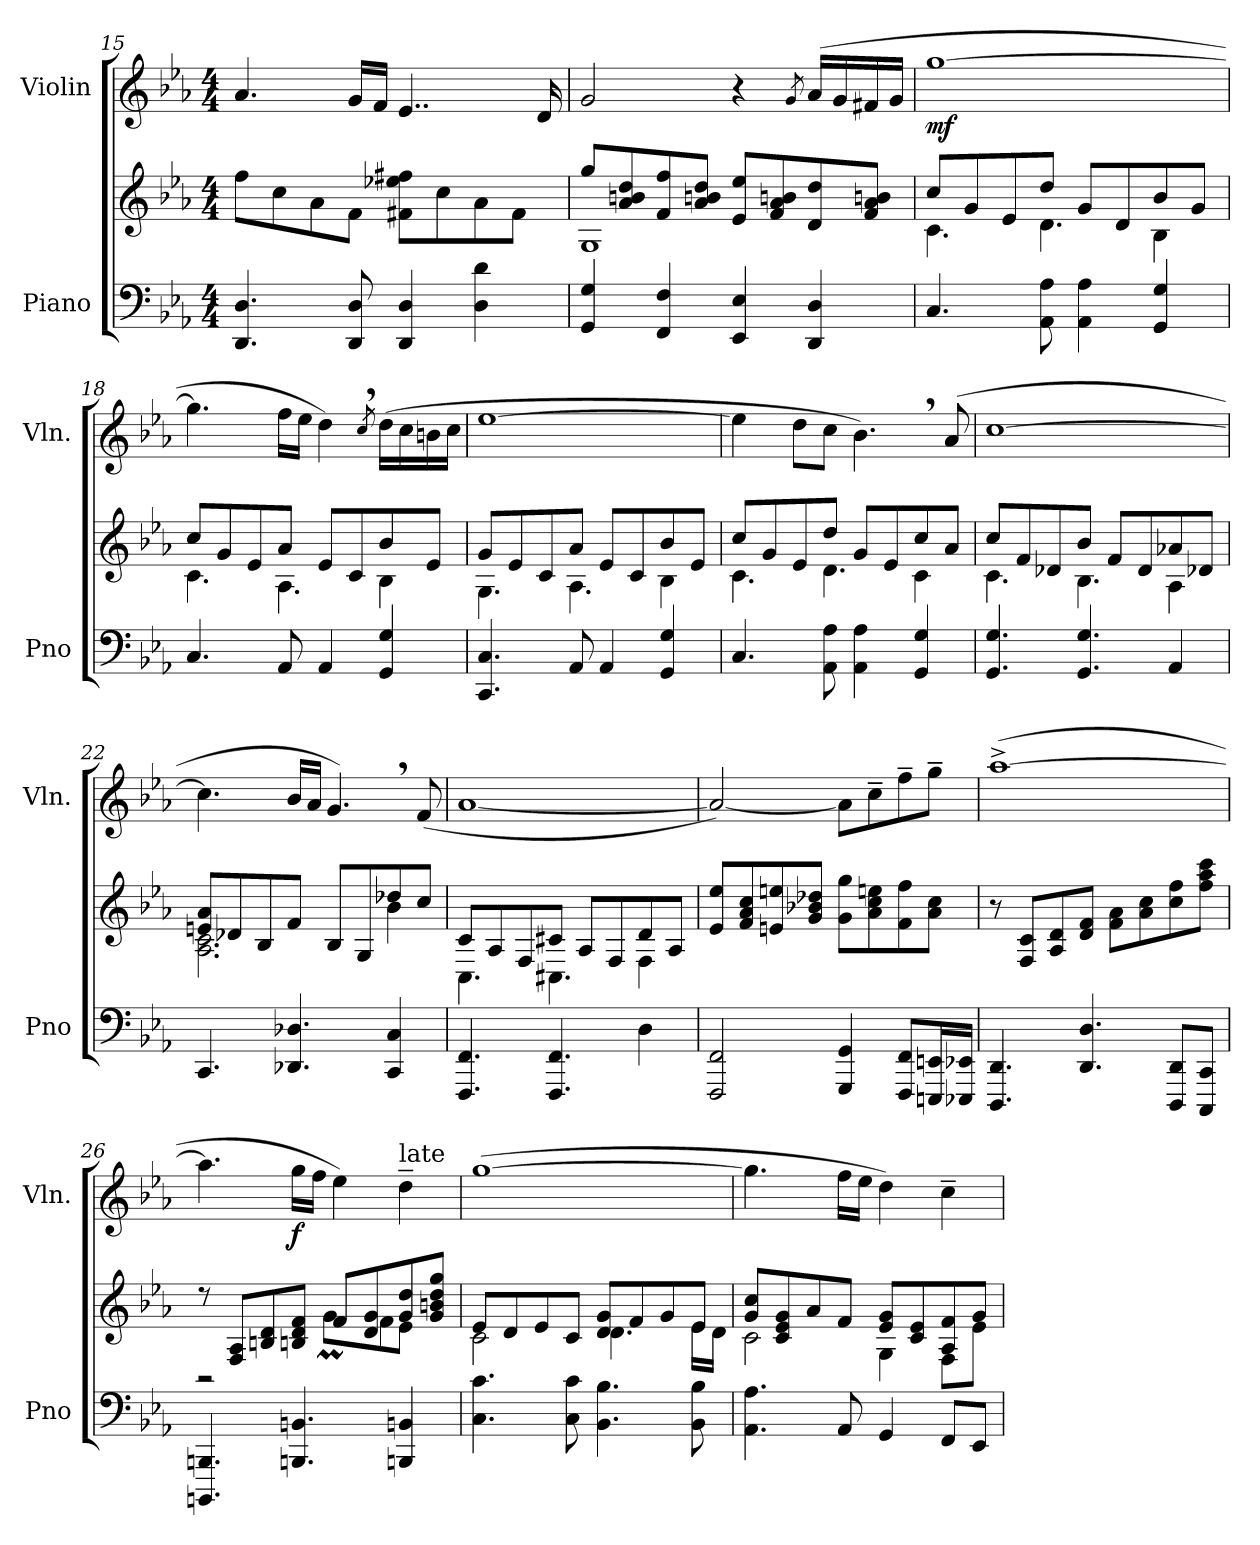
**kern	**kern	**kern	**dynam
*part2	*part2	*part1	*part1
*staff3	*staff2	*staff1	*staff1
*I"Piano	*	*I"Violin	*
*I'Pno	*	*I'Vln.	*
*clefF4	*clefG2	*clefG2	*
*k[b-e-a-]	*k[b-e-a-]	*k[b-e-a-]	*
*M4/4	*M4/4	*M4/4	*
=15	=15	=15	=15
4.DD/ 4.D/	8ff\L	4.a-/	.
.	8cc\	.	.
.	8a-\	.	.
8DD/ 8D/	8f\J	16g/LL	.
.	.	16f/JJ	.
4DD/ 4D/	8f#X\ 8ee-X\ 8ff#X\L	4..e-/	.
.	8cc\	.	.
4D\ 4d\	8a-\	.	.
.	8f#\J	.	.
.	.	16d/	.
=16	=16	=16	=16
*	*^	*	*
4GG/ 4G/	8gg/L	1G	2g/	.
.	8a-/ 8bn/ 8dd/	.	.	.
4FF/ 4F/	8f/ 8ff/	.	.	.
.	8a-/ 8bn/ 8dd/J	.	.	.
4EE-/ 4E-/	8e-/ 8ee-/L	.	4r	.
.	8f/ 8a-/ 8bn/	.	.	.
.	.	.	8qg/	.
4DD/ 4D/	8d/ 8dd/	.	(>16a-/LL	.
.	.	.	16g/	.
.	8f/ 8a-/ 8bn/J	.	16f#X/	.
.	.	.	16g/JJ	.
=17	=17	=17	=17	=17
!	!	!	!	!LO:DY:b
4.C/	8cc/L	4.c\	[1gg	mf
.	8g/	.	.	.
.	8e-/	.	.	.
8AA-\ 8A-\	8dd/J	4.d\	.	.
4AA-\ 4A-\	8g/L	.	.	.
.	8d/	.	.	.
4GG/ 4G/	8b-/	4B-\	.	.
.	8g/J	.	.	.
!!LO:LB:g=z
=18	=18	=18	=18	=18
4.C/	8cc/L	4.c\	4.gg\]	.
.	8g/	.	.	.
.	8e-/	.	.	.
8AA-/	8a-/J	4.A-\	16ff\LL	.
.	.	.	16ee-\JJ	.
4AA-/	8e-/L	.	4dd,\)	.
.	8c/	.	.	.
.	.	.	8qcc/	.
4GG/ 4G/	8b-/	4B-\	(>16dd\LL	.
.	.	.	16cc\	.
.	8e-/J	.	16bn\	.
.	.	.	16cc\JJ	.
=19	=19	=19	=19	=19
4.CC/ 4.C/	8g/L	4.G\	[1ee-	.
.	8e-/	.	.	.
.	8c/	.	.	.
8AA-/	8a-/J	4.A-\	.	.
4AA-/	8e-/L	.	.	.
.	8c/	.	.	.
4GG/ 4G/	8b-/	4B-\	.	.
.	8e-/J	.	.	.
=20	=20	=20	=20	=20
4.C/	8cc/L	4.c\	4ee-\]	.
.	8g/	.	.	.
.	8e-/	.	8dd\L	.
8AA-\ 8A-\	8dd/J	4.d\	8cc\J	.
4AA-\ 4A-\	8g/L	.	4.b-,\)	.
.	8e-/	.	.	.
4GG/ 4G/	8cc/	4c\	.	.
.	8a-/J	.	(>8a-/	.
=21	=21	=21	=21	=21
4.GG/ 4.G/	8cc/L	4.c\	[1cc	.
.	8f/	.	.	.
.	8d-X/	.	.	.
4.GG/ 4.G/	8b-/J	4.B-\	.	.
.	8f/L	.	.	.
.	8d-/	.	.	.
4AA-/	8a-X/	4A-\	.	.
.	8d-X/J	.	.	.
!!LO:PB:g=z
=22	=22	=22	=22	=22
4.CC/	8en/ 8a-/L	2.A-\ 2.c\	4.cc\]	.
.	8d-X/	.	.	.
.	8B-/	.	.	.
4.DD-X/ 4.D-X/	8f/J	.	16b-/LL	.
.	.	.	16a-/JJ	.
.	8B-/L	.	4.g,/)	.
.	8G/	.	.	.
4CC/ 4C/	8dd-X/	4b-\	.	.
.	8cc/J	.	(>8f/	.
=23	=23	=23	=23	=23
4.FFF/ 4.FF/	8c/L	4.C\	[1a-	.
.	8A-/	.	.	.
.	8F/	.	.	.
4.FFF/ 4.FF/	8c#X/J	4.C#X\	.	.
.	8A-/L	.	.	.
.	8F/	.	.	.
4D\	8d/	4F\	.	.
.	8A-/J	.	.	.
*	*v	*v	*	*
=24	=24	=24	=24
2FFF/ 2FF/	8e-/ 8ee-/L	2a-/_)	.
.	8f/ 8a-/ 8cc/	.	.
.	8en/ 8een/	.	.
.	8g/ 8b-X/ 8dd-X/J	.	.
4GGG/ 4GG/	8g\ 8gg\L	8a-\L]	.
.	8a-\ 8cc\ 8een\	8cc~\	.
8FFF/ 8FF/L	8f\ 8ff\	8ff~\	.
16EEEn/ 16EEn/L	8a-\ 8cc\J	8gg~\J	.
16EEE-X/ 16EE-X/JJ	.	.	.
=25	=25	=25	=25
4.DDD/ 4.DD/	8r	(>[1aa-^	.
.	8F/ 8c/L	.	.
.	8A-/ 8d/	.	.
4.DD/ 4.D/	8d/ 8f/J	.	.
.	8f\ 8a-\L	.	.
.	8a-\ 8cc\	.	.
8DDD/ 8DD/L	8cc\ 8ff\	.	.
8CCC/ 8CC/J	8ff\ 8aa-\ 8ccc\J	.	.
!!LO:LB:g=z
=26	=26	=26	=26
*	*^	*	*
4.BBBBn/ 4.BBBn/	8r	2r	4.aa-\]	.
.	8F/ 8A-/L	.	.	.
.	8Bn/ 8d/	.	.	.
!	!	!	!	!LO:DY:b
4.BBBn/ 4.BBn/	8Bn/ 8d/ 8f/J	.	16gg\LL	f
.	.	.	16ff\JJ	.
.	8f/L	8gm\L	4ee-\)	.
.	8d/ 8g/	8f\	.	.
!	!	!	!LO:TX:a:t=late	!
4BBBn/ 4BBn/	8g/ 8dd/	8e-\J	4dd~\	.
.	8g/ 8bn/ 8dd/ 8gg/J	8ryy	.	.
=27	=27	=27	=27	=27
4.C\ 4.c\	8e-/L	2c\	(>[1gg	.
.	8d/	.	.	.
.	8e-/	.	.	.
8C\ 8c\	8c/J	.	.	.
4.BB-\ 4.B-\	8d/ 8g/L	4.d\	.	.
.	8f/	.	.	.
.	8g/	.	.	.
8BB-\ 8B-\	8e-/J	16e-\LL	.	.
.	.	16d\JJ	.	.
=28	=28	=28	=28	=28
4.AA-\ 4.A-\	8g/ 8cc/L	2c\	4.gg\]	.
.	8c/ 8e-/ 8g/	.	.	.
.	8a-/	.	.	.
8AA-/	8f/J	.	16ff\LL	.
.	.	.	16ee-\JJ	.
4GG/	8e-/ 8g/L	4G\	4dd\)	.
.	8c/ 8e-/	.	.	.
8FF/L	8A-/ 8f/	8F\L	4cc~\	.
8EE-/J	8g/J	8e-\J	.	.
*	*v	*v	*	*
=	=	=	=
*-	*-	*-	*-
